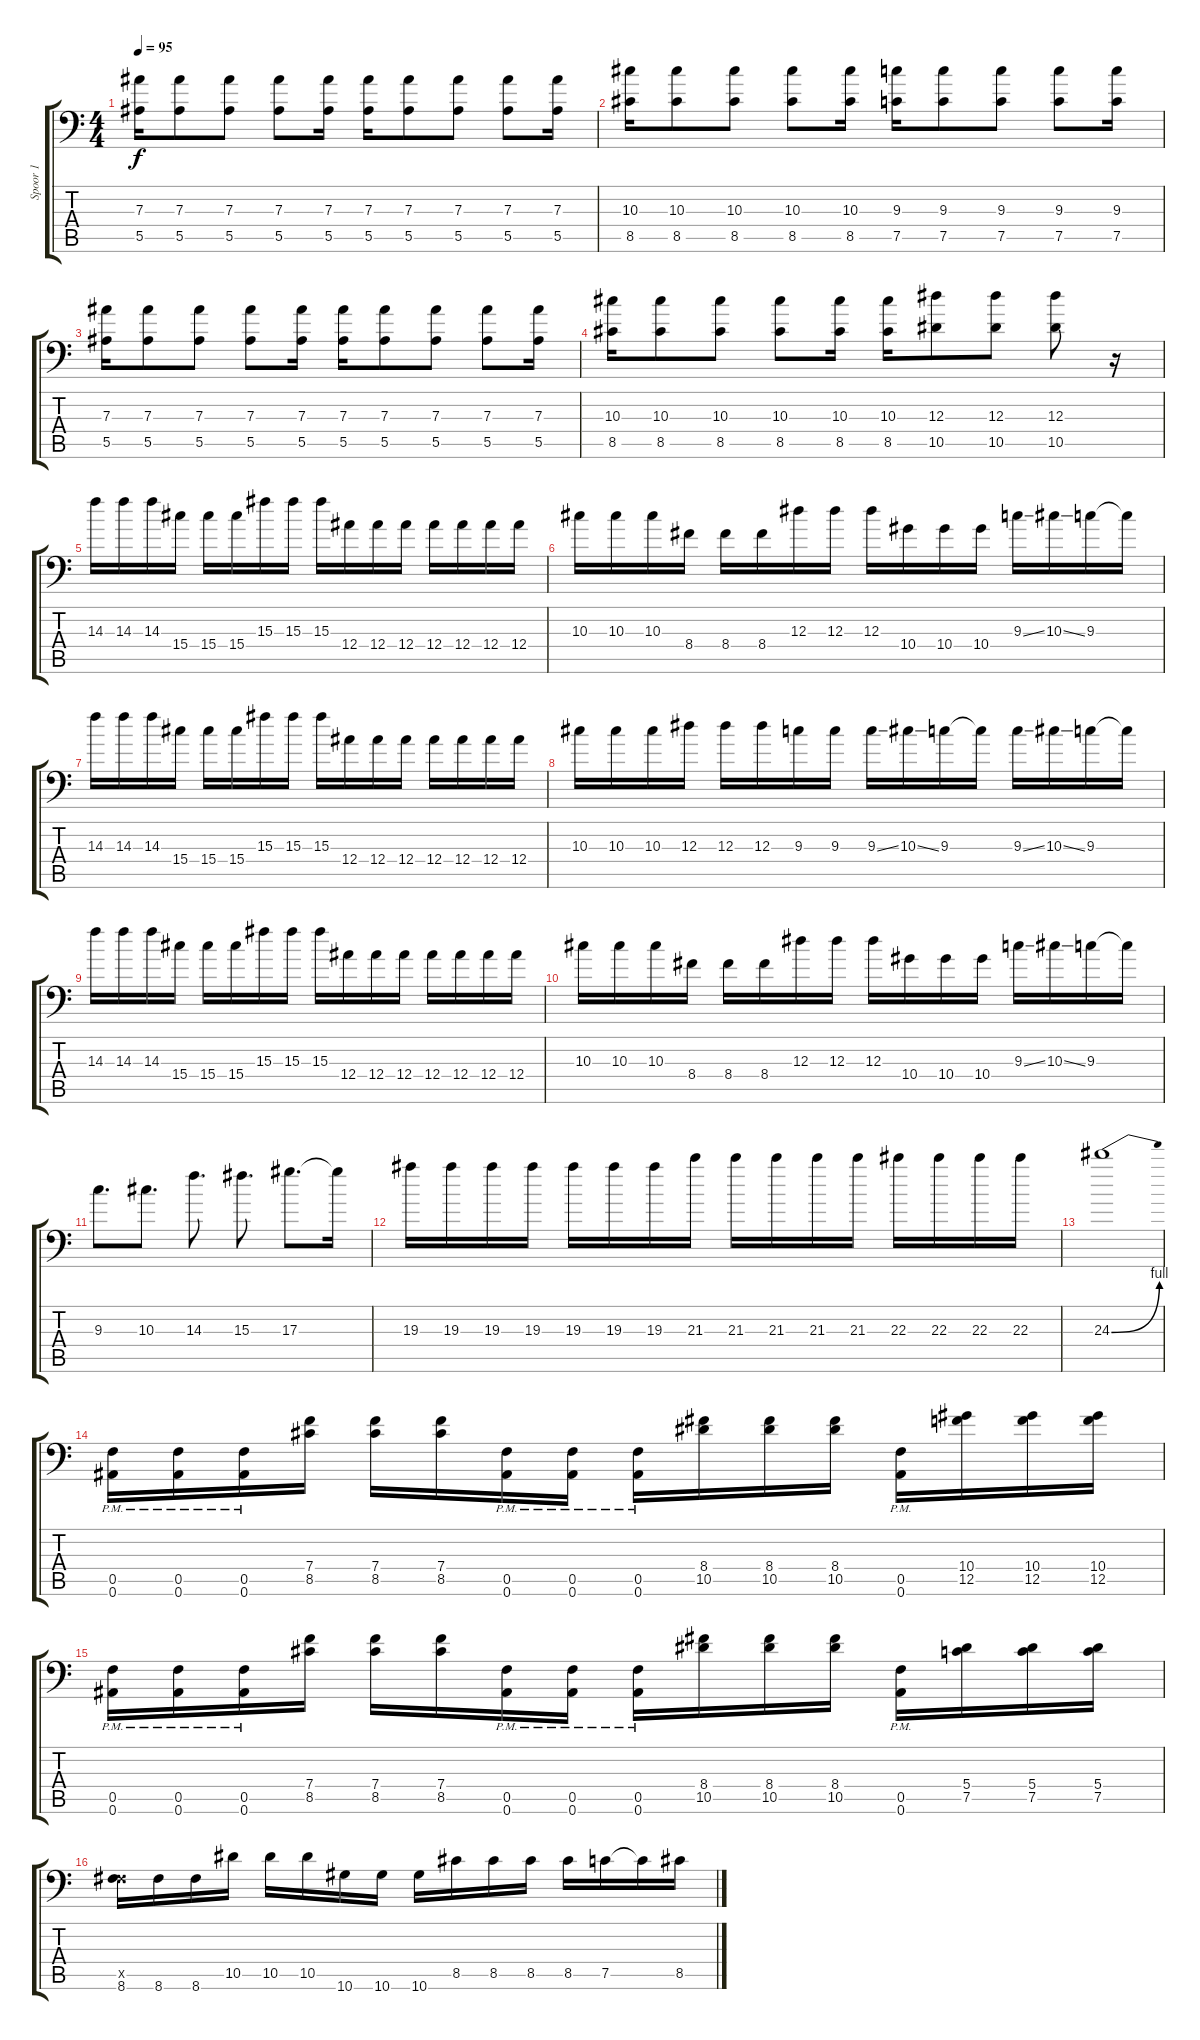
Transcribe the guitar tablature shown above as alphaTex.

\track ("Spoor 1" "Spoor 1") {instrument distortionguitar}
\staff {score tabs}
\tuning (C4 G3 Eb3 Bb2 F2 Bb1) {hide}
\ts (4 4)
\tempo 95
\clef f4
\ks c
(7.3 5.5).16{dy f} (7.3 5.5).8 (7.3 5.5).8 (7.3 5.5).8 (7.3 5.5).16 (7.3 5.5).16 (7.3 5.5).8 (7.3 5.5).8 (7.3 5.5).8 (7.3 5.5).16 |
(10.3 8.5).16 (10.3 8.5).8 (10.3 8.5).8 (10.3 8.5).8 (10.3 8.5).16 (9.3 7.5).16 (9.3 7.5).8 (9.3 7.5).8 (9.3 7.5).8 (9.3 7.5).16 |
(7.3 5.5).16 (7.3 5.5).8 (7.3 5.5).8 (7.3 5.5).8 (7.3 5.5).16 (7.3 5.5).16 (7.3 5.5).8 (7.3 5.5).8 (7.3 5.5).8 (7.3 5.5).16 |
(10.3 8.5).16 (10.3 8.5).8 (10.3 8.5).8 (10.3 8.5).8 (10.3 8.5).16 (10.3 8.5).16 (12.3 10.5).8 (12.3 10.5).8 (12.3 10.5).8 r.16 |
14.3.16 14.3.16 14.3.16 15.4.16 15.4.16 15.4.16 15.3.16 15.3.16 15.3.16 12.4.16 12.4.16 12.4.16 12.4.16 12.4.16 12.4.16 12.4.16 |
10.3.16 10.3.16 10.3.16 8.4.16 8.4.16 8.4.16 12.3.16 12.3.16 12.3.16 10.4.16 10.4.16 10.4.16 9.3{ss}.16 10.3{ss}.16 9.3.16 9.3{t}.16 |
14.3.16 14.3.16 14.3.16 15.4.16 15.4.16 15.4.16 15.3.16 15.3.16 15.3.16 12.4.16 12.4.16 12.4.16 12.4.16 12.4.16 12.4.16 12.4.16 |
10.3.16 10.3.16 10.3.16 12.3.16 12.3.16 12.3.16 9.3.16 9.3.16 9.3{ss}.16 10.3{ss}.16 9.3.16 9.3{t}.16 9.3{ss}.16 10.3{ss}.16 9.3.16 9.3{t}.16 |
14.3.16 14.3.16 14.3.16 15.4.16 15.4.16 15.4.16 15.3.16 15.3.16 15.3.16 12.4.16 12.4.16 12.4.16 12.4.16 12.4.16 12.4.16 12.4.16 |
10.3.16 10.3.16 10.3.16 8.4.16 8.4.16 8.4.16 12.3.16 12.3.16 12.3.16 10.4.16 10.4.16 10.4.16 9.3{ss}.16 10.3{ss}.16 9.3.16 9.3{t}.16 |
9.3.8{d} 10.3.8{d} 14.3.8{d} 15.3.8{d} 17.3.8{d} 17.3{t}.16 |
19.3.16 19.3.16 19.3.16 19.3.16 19.3.16 19.3.16 19.3.16 21.3.16 21.3.16 21.3.16 21.3.16 21.3.16 22.3.16 22.3.16 22.3.16 22.3.16 |
24.3{be (bend 0 0 60 4)}.1 |
(0.5{pm} 0.6{pm}).16 (0.5{pm} 0.6{pm}).16 (0.5{pm} 0.6{pm}).16 (7.4 8.5).16 (7.4 8.5).16 (7.4 8.5).16 (0.5{pm} 0.6{pm}).16 (0.5{pm} 0.6{pm}).16 (0.5{pm} 0.6{pm}).16 (8.4 10.5).16 (8.4 10.5).16 (8.4 10.5).16 (0.5{pm} 0.6{pm}).16 (10.4 12.5).16 (10.4 12.5).16 (10.4 12.5).16 |
(0.5{pm} 0.6{pm}).16 (0.5{pm} 0.6{pm}).16 (0.5{pm} 0.6{pm}).16 (7.4 8.5).16 (7.4 8.5).16 (7.4 8.5).16 (0.5{pm} 0.6{pm}).16 (0.5{pm} 0.6{pm}).16 (0.5{pm} 0.6{pm}).16 (8.4 10.5).16 (8.4 10.5).16 (8.4 10.5).16 (0.5{pm} 0.6{pm}).16 (5.4 7.5).16 (5.4 7.5).16 (5.4 7.5).16 |
(0.5{x} 8.6).16 8.6.16 8.6.16 10.5.16 10.5.16 10.5.16 10.6.16 10.6.16 10.6.16 8.5.16 8.5.16 8.5.16 8.5.16 7.5.16 7.5{t}.16 8.5.16
